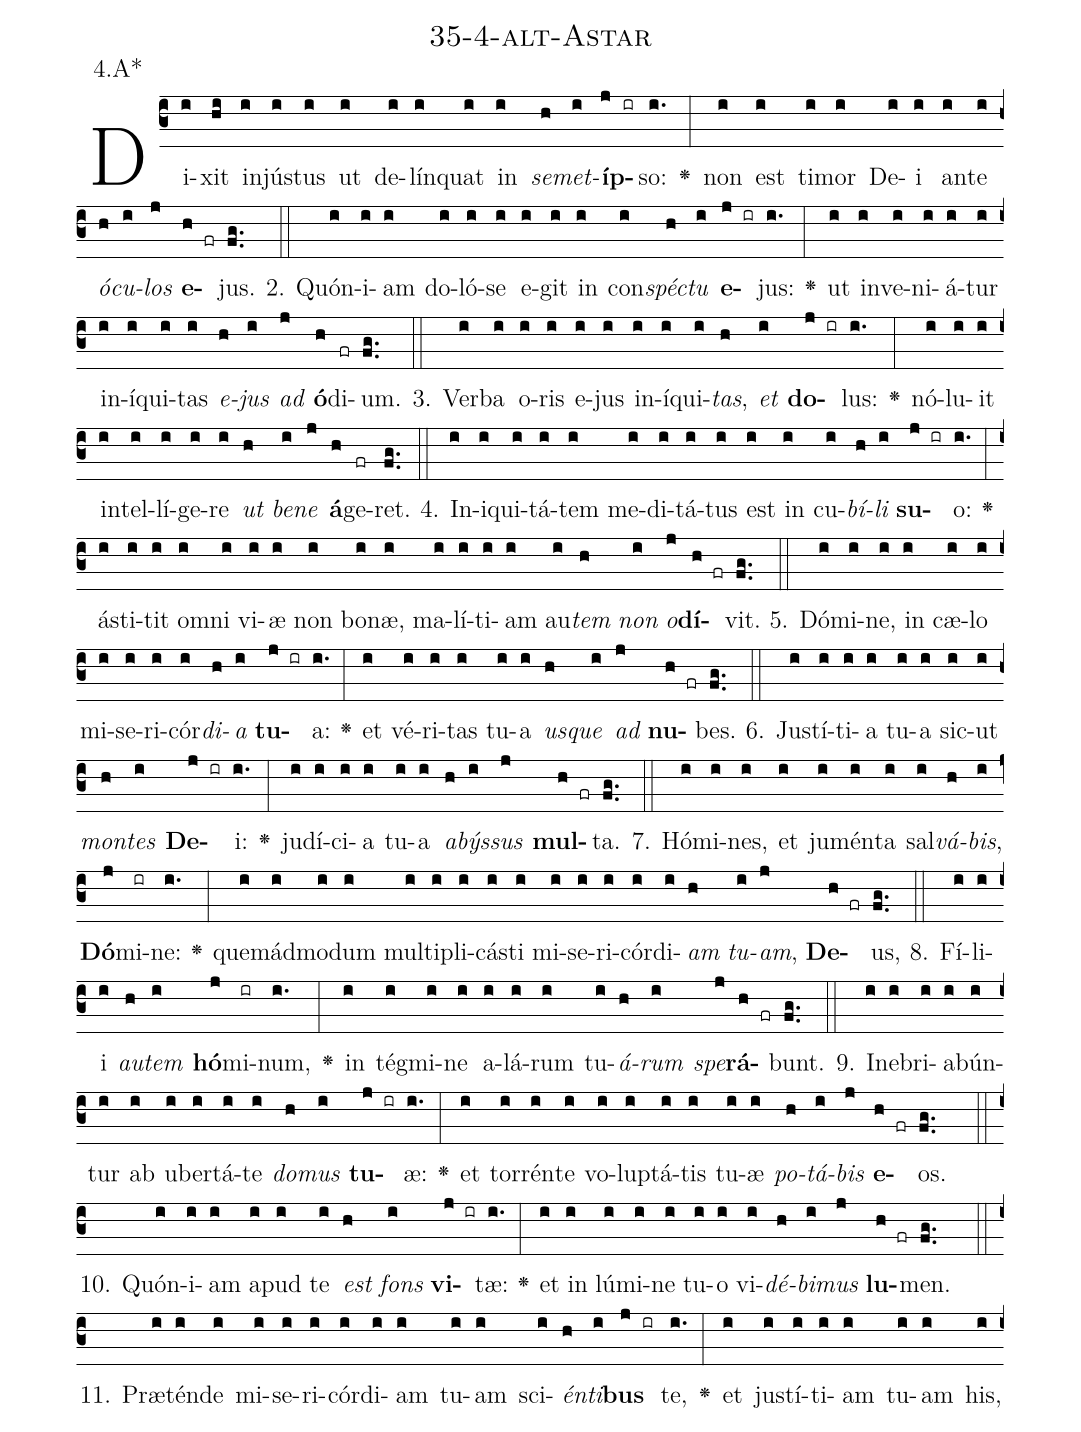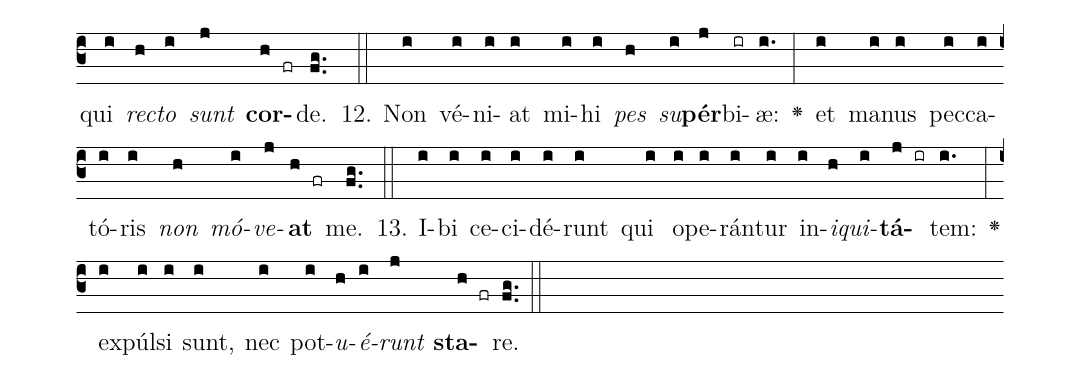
name: 35-4-alt-Astar;
annotation: 4.A*;
%%
(c3)Di(i)xit(hi) in(i)jús(i)tus(i) ut(i) de(i)lín(i)quat(i) in(i) <i>se</i>(h)<i>met</i>(i)<b>íp</b>(j ir)so:(i.) <v>\greheightstar</v>(:) non(i) est(i) ti(i)mor(i) De(i)i(i) an(i)te(i) <i>ó</i>(h)<i>cu</i>(i)<i>los</i>(j) <b>e</b>(h fr)jus.(fg..) (::)
2. Quón(i)i(i)am(i) do(i)ló(i)se(i) e(i)git(i) in(i) con(i)<i>spéc</i>(h)<i>tu</i>(i) <b>e</b>(j ir)jus:(i.) <v>\greheightstar</v>(:) ut(i) in(i)ve(i)ni(i)á(i)tur(i) in(i)í(i)qui(i)tas(i) <i>e</i>(h)<i>jus</i>(i) <i>ad</i>(j) <b>ó</b>(h)di(fr)um.(fg..) (::)
3. Ver(i)ba(i) o(i)ris(i) e(i)jus(i) in(i)í(i)qui(i)<i>tas</i>,(h) <i>et</i>(i) <b>do</b>(j ir)lus:(i.) <v>\greheightstar</v>(:) nó(i)lu(i)it(i) in(i)tel(i)lí(i)ge(i)re(i) <i>ut</i>(h) <i>be</i>(i)<i>ne</i>(j) <b>á</b>(h)ge(fr)ret.(fg..) (::)
4. In(i)i(i)qui(i)tá(i)tem(i) me(i)di(i)tá(i)tus(i) est(i) in(i) cu(i)<i>bí</i>(h)<i>li</i>(i) <b>su</b>(j ir)o:(i.) <v>\greheightstar</v>(:) á(i)sti(i)tit(i) om(i)ni(i) vi(i)æ(i) non(i) bo(i)næ,(i) ma(i)lí(i)ti(i)am(i) au(i)<i>tem</i>(h) <i>non</i>(i) <i>o</i>(j)<b>dí</b>(h fr)vit.(fg..) (::)
5. Dó(i)mi(i)ne,(i) in(i) cæ(i)lo(i) mi(i)se(i)ri(i)cór(i)<i>di</i>(h)<i>a</i>(i) <b>tu</b>(j ir)a:(i.) <v>\greheightstar</v>(:) et(i) vé(i)ri(i)tas(i) tu(i)a(i) <i>us</i>(h)<i>que</i>(i) <i>ad</i>(j) <b>nu</b>(h fr)bes.(fg..) (::)
6. Jus(i)tí(i)ti(i)a(i) tu(i)a(i) sic(i)ut(i) <i>mon</i>(h)<i>tes</i>(i) <b>De</b>(j ir)i:(i.) <v>\greheightstar</v>(:) ju(i)dí(i)ci(i)a(i) tu(i)a(i) <i>a</i>(h)<i>býs</i>(i)<i>sus</i>(j) <b>mul</b>(h fr)ta.(fg..) (::)
7. Hó(i)mi(i)nes,(i) et(i) ju(i)mén(i)ta(i) sal(i)<i>vá</i>(h)<i>bis</i>,(i) <b>Dó</b>(j)mi(ir)ne:(i.) <v>\greheightstar</v>(:) quem(i)ád(i)mo(i)dum(i) mul(i)ti(i)pli(i)cás(i)ti(i) mi(i)se(i)ri(i)cór(i)di(i)<i>am</i>(h) <i>tu</i>(i)<i>am</i>,(j) <b>De</b>(h fr)us,(fg..) (::)
8. Fí(i)li(i)i(i) <i>au</i>(h)<i>tem</i>(i) <b>hó</b>(j)mi(ir)num,(i.) <v>\greheightstar</v>(:) in(i) tég(i)mi(i)ne(i) a(i)lá(i)rum(i) tu(i)<i>á</i>(h)<i>rum</i>(i) <i>spe</i>(j)<b>rá</b>(h fr)bunt.(fg..) (::)
9. In(i)e(i)bri(i)a(i)bún(i)tur(i) ab(i) u(i)ber(i)tá(i)te(i) <i>do</i>(h)<i>mus</i>(i) <b>tu</b>(j ir)æ:(i.) <v>\greheightstar</v>(:) et(i) tor(i)rén(i)te(i) vo(i)lup(i)tá(i)tis(i) tu(i)æ(i) <i>po</i>(h)<i>tá</i>(i)<i>bis</i>(j) <b>e</b>(h fr)os.(fg..) (::)
10. Quón(i)i(i)am(i) a(i)pud(i) te(i) <i>est</i>(h) <i>fons</i>(i) <b>vi</b>(j ir)tæ:(i.) <v>\greheightstar</v>(:) et(i) in(i) lú(i)mi(i)ne(i) tu(i)o(i) vi(i)<i>dé</i>(h)<i>bi</i>(i)<i>mus</i>(j) <b>lu</b>(h fr)men.(fg..) (::)
11. Præ(i)tén(i)de(i) mi(i)se(i)ri(i)cór(i)di(i)am(i) tu(i)am(i) sci(i)<i>én</i>(h)<i>ti</i>(i)<b>bus</b>(j ir) te,(i.) <v>\greheightstar</v>(:) et(i) jus(i)tí(i)ti(i)am(i) tu(i)am(i) his,(i) qui(i) <i>rec</i>(h)<i>to</i>(i) <i>sunt</i>(j) <b>cor</b>(h fr)de.(fg..) (::)
12. Non(i) vé(i)ni(i)at(i) mi(i)hi(i) <i>pes</i>(h) <i>su</i>(i)<b>pér</b>(j)bi(ir)æ:(i.) <v>\greheightstar</v>(:) et(i) ma(i)nus(i) pec(i)ca(i)tó(i)ris(i) <i>non</i>(h) <i>mó</i>(i)<i>ve</i>(j)<b>at</b>(h fr) me.(fg..) (::)
13. I(i)bi(i) ce(i)ci(i)dé(i)runt(i) qui(i) o(i)pe(i)rán(i)tur(i) in(i)<i>i</i>(h)<i>qui</i>(i)<b>tá</b>(j ir)tem:(i.) <v>\greheightstar</v>(:) ex(i)púl(i)si(i) sunt,(i) nec(i) pot(i)<i>u</i>(h)<i>é</i>(i)<i>runt</i>(j) <b>sta</b>(h fr)re.(fg..) (::)
